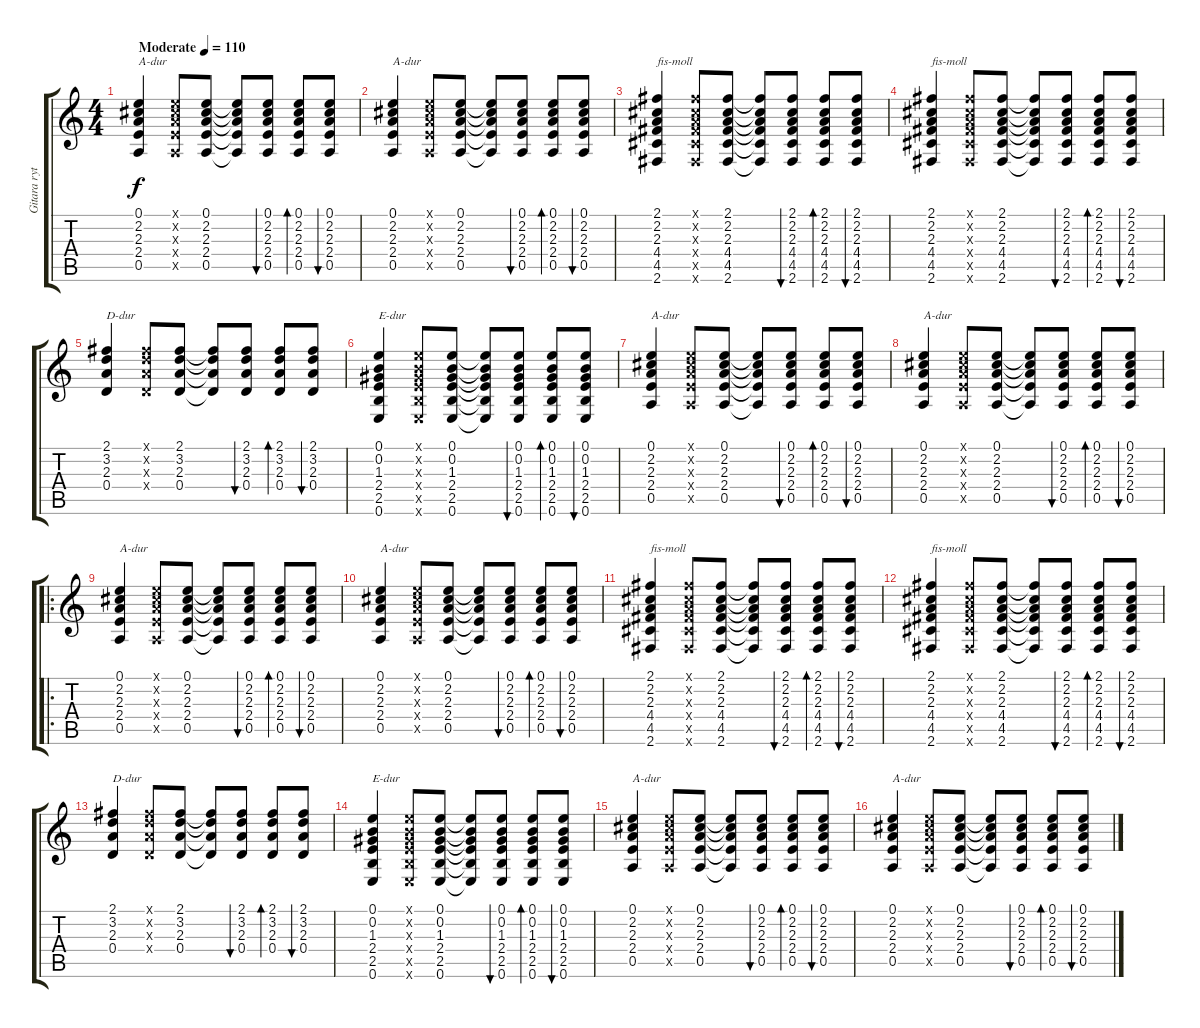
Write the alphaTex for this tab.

\track ("Gitara rytmiczna" "Gitara ryt") {instrument acousticguitarnylon}
\staff {score tabs}
\tuning (E4 B3 G3 D3 A2 E2) {hide}
\ts (4 4)
\tempo (110 "Moderate")
\clef g2
\ks c
(0.1 2.2 2.3 2.4 0.5).4{txt "A-dur" dy f instrument acousticguitarnylon} (0.1{x} 2.2{x} 2.3{x} 2.4{x} 0.5{x}).8 (0.1 2.2 2.3 2.4 0.5).8 (0.1{t} 2.2{t} 2.3{t} 2.4{t} 0.5{t}).8 (0.1 2.2 2.3 2.4 0.5).8{bu 30} (0.1 2.2 2.3 2.4 0.5).8{bd 30} (0.1 2.2 2.3 2.4 0.5).8{bu 30} |
(0.1 2.2 2.3 2.4 0.5).4{txt "A-dur"} (0.1{x} 2.2{x} 2.3{x} 2.4{x} 0.5{x}).8 (0.1 2.2 2.3 2.4 0.5).8 (0.1{t} 2.2{t} 2.3{t} 2.4{t} 0.5{t}).8 (0.1 2.2 2.3 2.4 0.5).8{bu 30} (0.1 2.2 2.3 2.4 0.5).8{bd 30} (0.1 2.2 2.3 2.4 0.5).8{bu 30} |
(2.1 2.2 2.3 4.4 4.5 2.6).4{txt "fis-moll"} (2.1{x} 2.2{x} 2.3{x} 4.4{x} 4.5{x} 2.6{x}).8 (2.1 2.2 2.3 4.4 4.5 2.6).8 (2.1{t} 2.2{t} 2.3{t} 4.4{t} 4.5{t} 2.6{t}).8 (2.1 2.2 2.3 4.4 4.5 2.6).8{bu 30} (2.1 2.2 2.3 4.4 4.5 2.6).8{bd 30} (2.1 2.2 2.3 4.4 4.5 2.6).8{bu 30} |
(2.1 2.2 2.3 4.4 4.5 2.6).4{txt "fis-moll"} (2.1{x} 2.2{x} 2.3{x} 4.4{x} 4.5{x} 2.6{x}).8 (2.1 2.2 2.3 4.4 4.5 2.6).8 (2.1{t} 2.2{t} 2.3{t} 4.4{t} 4.5{t} 2.6{t}).8 (2.1 2.2 2.3 4.4 4.5 2.6).8{bu 30} (2.1 2.2 2.3 4.4 4.5 2.6).8{bd 30} (2.1 2.2 2.3 4.4 4.5 2.6).8{bu 30} |
(2.1 3.2 2.3 0.4).4{txt "D-dur"} (2.1{x} 3.2{x} 2.3{x} 0.4{x}).8 (2.1 3.2 2.3 0.4).8 (2.1{t} 3.2{t} 2.3{t} 0.4{t}).8 (2.1 3.2 2.3 0.4).8{bu 30} (2.1 3.2 2.3 0.4).8{bd 30} (2.1 3.2 2.3 0.4).8{bu 30} |
(0.1 0.2 1.3 2.4 2.5 0.6).4{txt "E-dur"} (0.1{x} 0.2{x} 1.3{x} 2.4{x} 2.5{x} 0.6{x}).8 (0.1 0.2 1.3 2.4 2.5 0.6).8 (0.1{t} 0.2{t} 1.3{t} 2.4{t} 2.5{t} 0.6{t}).8 (0.1 0.2 1.3 2.4 2.5 0.6).8{bu 30} (0.1 0.2 1.3 2.4 2.5 0.6).8{bd 30} (0.1 0.2 1.3 2.4 2.5 0.6).8{bu 30} |
(0.1 2.2 2.3 2.4 0.5).4{txt "A-dur"} (0.1{x} 2.2{x} 2.3{x} 2.4{x} 0.5{x}).8 (0.1 2.2 2.3 2.4 0.5).8 (0.1{t} 2.2{t} 2.3{t} 2.4{t} 0.5{t}).8 (0.1 2.2 2.3 2.4 0.5).8{bu 30} (0.1 2.2 2.3 2.4 0.5).8{bd 30} (0.1 2.2 2.3 2.4 0.5).8{bu 30} |
(0.1 2.2 2.3 2.4 0.5).4{txt "A-dur"} (0.1{x} 2.2{x} 2.3{x} 2.4{x} 0.5{x}).8 (0.1 2.2 2.3 2.4 0.5).8 (0.1{t} 2.2{t} 2.3{t} 2.4{t} 0.5{t}).8 (0.1 2.2 2.3 2.4 0.5).8{bu 30} (0.1 2.2 2.3 2.4 0.5).8{bd 30} (0.1 2.2 2.3 2.4 0.5).8{bu 30} |
\ro
(0.1 2.2 2.3 2.4 0.5).4{txt "A-dur"} (0.1{x} 2.2{x} 2.3{x} 2.4{x} 0.5{x}).8 (0.1 2.2 2.3 2.4 0.5).8 (0.1{t} 2.2{t} 2.3{t} 2.4{t} 0.5{t}).8 (0.1 2.2 2.3 2.4 0.5).8{bu 30} (0.1 2.2 2.3 2.4 0.5).8{bd 30} (0.1 2.2 2.3 2.4 0.5).8{bu 30} |
(0.1 2.2 2.3 2.4 0.5).4{txt "A-dur"} (0.1{x} 2.2{x} 2.3{x} 2.4{x} 0.5{x}).8 (0.1 2.2 2.3 2.4 0.5).8 (0.1{t} 2.2{t} 2.3{t} 2.4{t} 0.5{t}).8 (0.1 2.2 2.3 2.4 0.5).8{bu 30} (0.1 2.2 2.3 2.4 0.5).8{bd 30} (0.1 2.2 2.3 2.4 0.5).8{bu 30} |
(2.1 2.2 2.3 4.4 4.5 2.6).4{txt "fis-moll"} (2.1{x} 2.2{x} 2.3{x} 4.4{x} 4.5{x} 2.6{x}).8 (2.1 2.2 2.3 4.4 4.5 2.6).8 (2.1{t} 2.2{t} 2.3{t} 4.4{t} 4.5{t} 2.6{t}).8 (2.1 2.2 2.3 4.4 4.5 2.6).8{bu 30} (2.1 2.2 2.3 4.4 4.5 2.6).8{bd 30} (2.1 2.2 2.3 4.4 4.5 2.6).8{bu 30} |
(2.1 2.2 2.3 4.4 4.5 2.6).4{txt "fis-moll"} (2.1{x} 2.2{x} 2.3{x} 4.4{x} 4.5{x} 2.6{x}).8 (2.1 2.2 2.3 4.4 4.5 2.6).8 (2.1{t} 2.2{t} 2.3{t} 4.4{t} 4.5{t} 2.6{t}).8 (2.1 2.2 2.3 4.4 4.5 2.6).8{bu 30} (2.1 2.2 2.3 4.4 4.5 2.6).8{bd 30} (2.1 2.2 2.3 4.4 4.5 2.6).8{bu 30} |
(2.1 3.2 2.3 0.4).4{txt "D-dur"} (2.1{x} 3.2{x} 2.3{x} 0.4{x}).8 (2.1 3.2 2.3 0.4).8 (2.1{t} 3.2{t} 2.3{t} 0.4{t}).8 (2.1 3.2 2.3 0.4).8{bu 30} (2.1 3.2 2.3 0.4).8{bd 30} (2.1 3.2 2.3 0.4).8{bu 30} |
(0.1 0.2 1.3 2.4 2.5 0.6).4{txt "E-dur"} (0.1{x} 0.2{x} 1.3{x} 2.4{x} 2.5{x} 0.6{x}).8 (0.1 0.2 1.3 2.4 2.5 0.6).8 (0.1{t} 0.2{t} 1.3{t} 2.4{t} 2.5{t} 0.6{t}).8 (0.1 0.2 1.3 2.4 2.5 0.6).8{bu 30} (0.1 0.2 1.3 2.4 2.5 0.6).8{bd 30} (0.1 0.2 1.3 2.4 2.5 0.6).8{bu 30} |
(0.1 2.2 2.3 2.4 0.5).4{txt "A-dur"} (0.1{x} 2.2{x} 2.3{x} 2.4{x} 0.5{x}).8 (0.1 2.2 2.3 2.4 0.5).8 (0.1{t} 2.2{t} 2.3{t} 2.4{t} 0.5{t}).8 (0.1 2.2 2.3 2.4 0.5).8{bu 30} (0.1 2.2 2.3 2.4 0.5).8{bd 30} (0.1 2.2 2.3 2.4 0.5).8{bu 30} |
(0.1 2.2 2.3 2.4 0.5).4{txt "A-dur"} (0.1{x} 2.2{x} 2.3{x} 2.4{x} 0.5{x}).8 (0.1 2.2 2.3 2.4 0.5).8 (0.1{t} 2.2{t} 2.3{t} 2.4{t} 0.5{t}).8 (0.1 2.2 2.3 2.4 0.5).8{bu 30} (0.1 2.2 2.3 2.4 0.5).8{bd 30} (0.1 2.2 2.3 2.4 0.5).8{bu 30}
